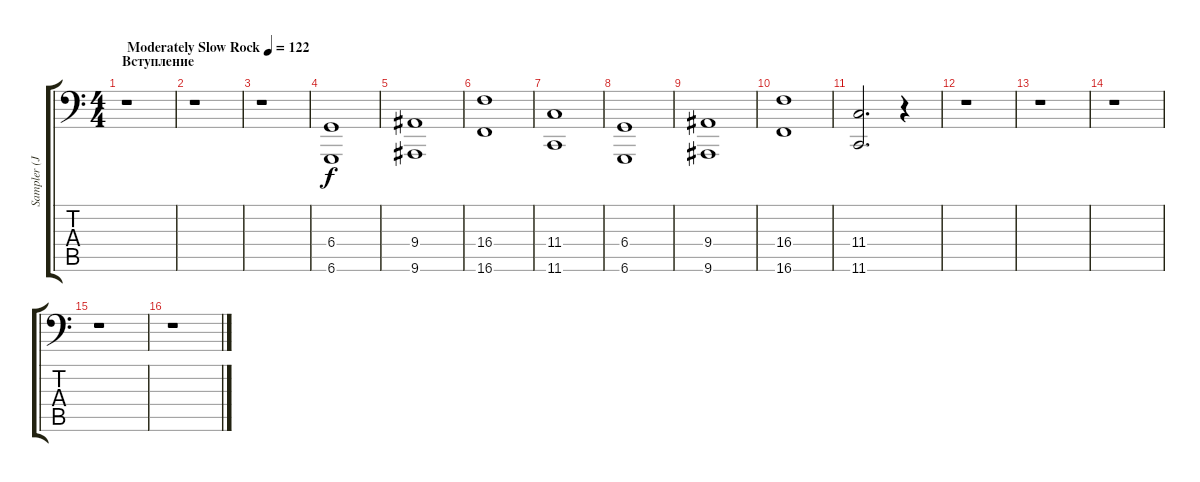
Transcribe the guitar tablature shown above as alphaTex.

\track ("Sampler (Joseph Hahn)" "Sampler (J") {instrument acousticgrandpiano}
\staff {score tabs}
\tuning (Eb3 Bb2 Gb2 Db2 Ab1 Db1) {hide}
\ts (4 4)
\section ("" "Вступление")
\tempo (122 "Moderately Slow Rock")
\clef f4
\ks c
r.1{dy f instrument acousticgrandpiano} |
r.1 |
r.1 |
(6.4 6.6).1 |
(9.4 9.6).1 |
(16.4 16.6).1 |
(11.4 11.6).1 |
(6.4 6.6).1 |
(9.4 9.6).1 |
(16.4 16.6).1 |
(11.4 11.6).2{d} r.4 |
r.1 |
r.1 |
r.1 |
r.1 |
r.1
